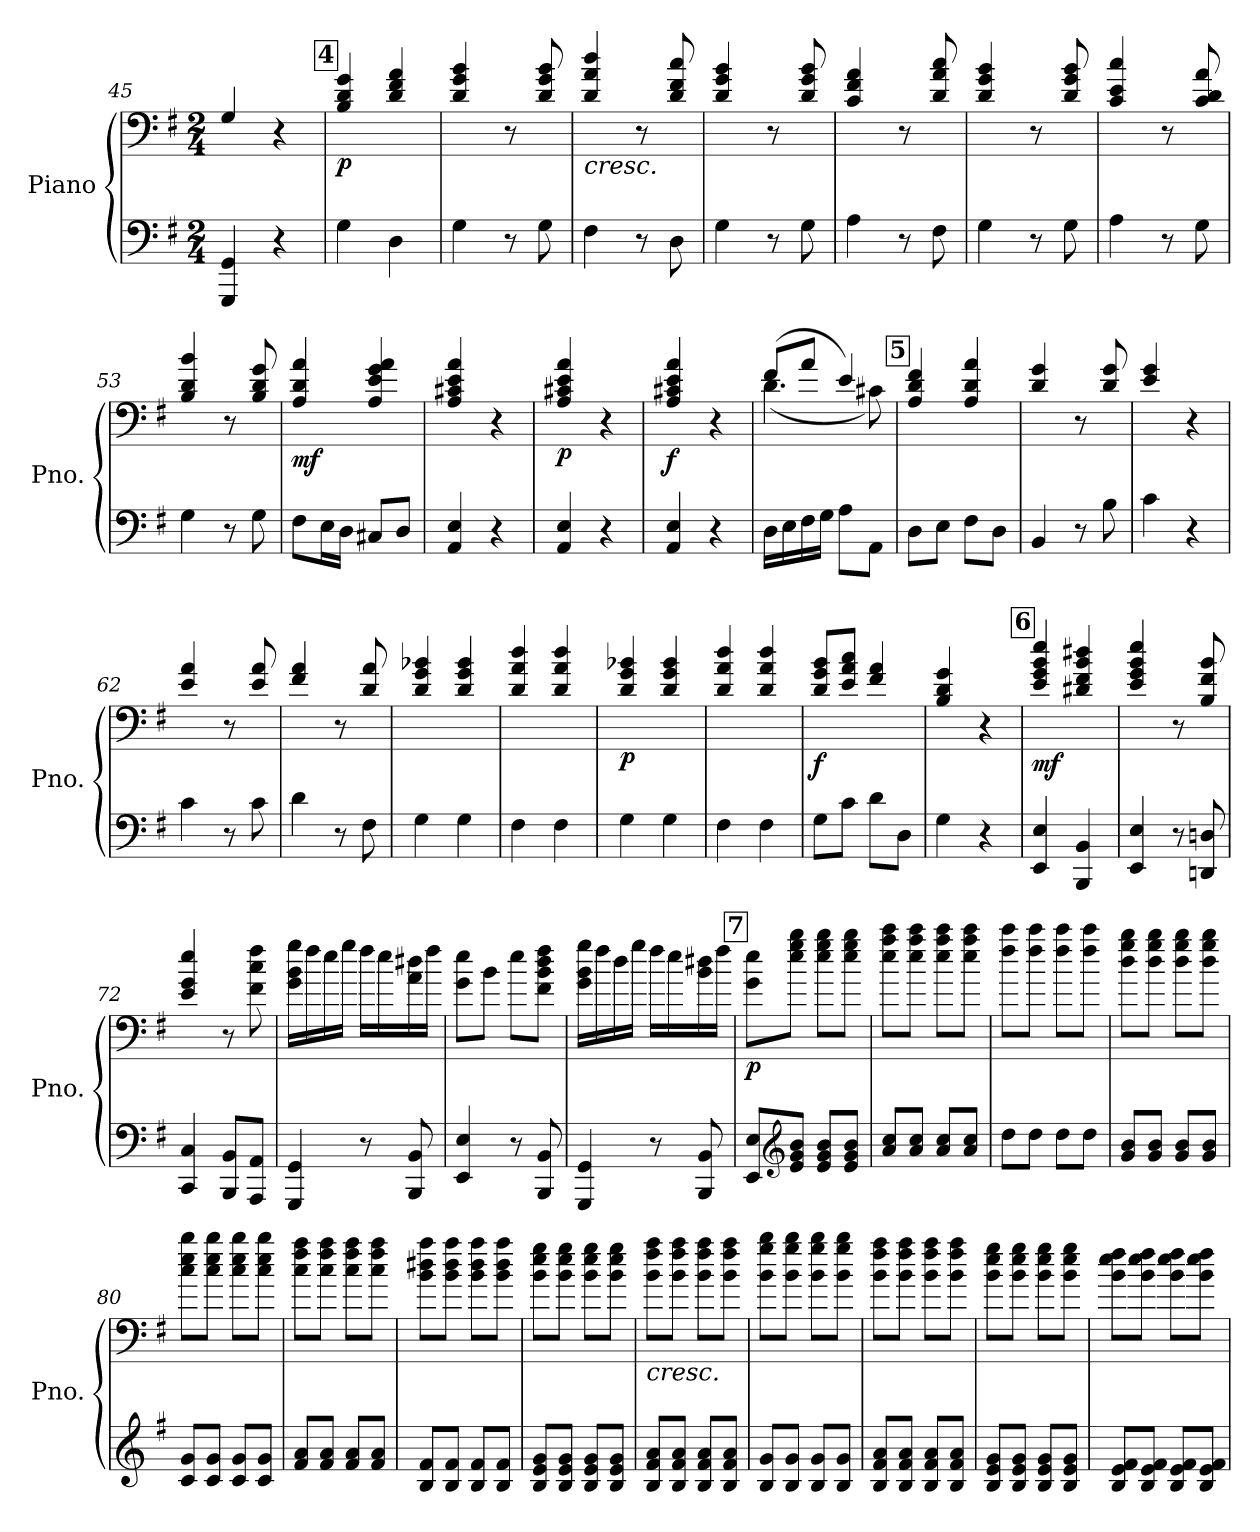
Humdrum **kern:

**kern	**kern	**dynam
*part1	*part1	*part1
*staff2	*staff1	*staff1/2
*I"Piano	*	*
*I'Pno.	*	*
*clefF4	*clefF4	*
*k[f#]	*k[f#]	*
*M2/4	*M2/4	*
=45	=45	=45
4GGG/ 4GG/	4G/	.
4r	4r	.
!!LO:REH:place=s1:a:B:fs=14:t=4
=46	=46	=46
!	!	!LO:DY:b
4G\	4B/ 4d/ 4g/	p
4D\	4d/ 4f#/ 4a/	.
=47	=47	=47
4G\	4d/ 4g/ 4b/	.
8r	8r	.
8G\	8d/ 8g/ 8b/	.
=48	=48	=48
!	!LO:TX:b:i:t=cresc.	!
4F#\	4d/ 4a/ 4dd/	.
8r	8r	.
8D\	8d/ 8f#/ 8cc/	.
!!LO:LB:g=z
=49	=49	=49
4G\	4d/ 4g/ 4b/	.
8r	8r	.
8G\	8d/ 8g/ 8b/	.
=50	=50	=50
4A\	4c/ 4f#/ 4a/	.
8r	8r	.
8F#\	8d/ 8a/ 8cc/	.
=51	=51	=51
4G\	4d/ 4g/ 4b/	.
8r	8r	.
8G\	8d/ 8g/ 8b/	.
=52	=52	=52
4A\	4c/ 4e/ 4cc/	.
8r	8r	.
8G\	8c/ 8d/ 8a/	.
=53	=53	=53
4G\	4B/ 4d/ 4b/	.
8r	8r	.
8G\	8B/ 8d/ 8g/	.
!!LO:LB:g=z
=54	=54	=54
!	!	!LO:DY:b
8F#\L	4A/ 4d/ 4a/	mf
16E\L	.	.
16D\JJ	.	.
8C#X/L	4A/ 4e/ 4g/ 4a/	.
8D/J	.	.
=55	=55	=55
4AA/ 4E/	4A/ 4c#X/ 4e/ 4a/	.
4r	4r	.
=56	=56	=56
!	!	!LO:DY:b
4AA/ 4E/	4A/ 4c#X/ 4e/ 4a/	p
4r	4r	.
=57	=57	=57
!	!	!LO:DY:b
4AA/ 4E/	4A/ 4c#X/ 4e/ 4a/	f
4r	4r	.
=58	=58	=58
*	*^	*
16D\LL	(>8f#/L	(<4.d\	.
16E\	.	.	.
16F#\	8a/J	.	.
16G\JJ	.	.	.
8A\L	4e/)	.	.
8AA\J	.	8c#X\)	.
*	*v	*v	*
!!LO:LB:g=z
!!LO:REH:place=s1:a:B:fs=14:t=5
=59	=59	=59
8D\L	4A/ 4d/ 4f#/	.
8E\J	.	.
8F#\L	4A/ 4d/ 4a/	.
8D\J	.	.
=60	=60	=60
4BB/	4d/ 4g/	.
8r	8r	.
8B\	8d/ 8g/	.
=61	=61	=61
4c\	4e/ 4g/	.
4r	4r	.
=62	=62	=62
4c\	4e/ 4a/	.
8r	8r	.
8c\	8e/ 8a/	.
=63	=63	=63
4d\	4f#/ 4a/	.
8r	8r	.
8F#\	8d/ 8a/	.
=64	=64	=64
4G\	4d/ 4g/ 4b-X/	.
4G\	4d/ 4g/ 4b-/	.
=65	=65	=65
4F#\	4d/ 4a/ 4dd/	.
4F#\	4d/ 4a/ 4dd/	.
!!LO:LB:g=z
=66	=66	=66
!	!	!LO:DY:b
4G\	4d/ 4g/ 4b-X/	p
4G\	4d/ 4g/ 4b-/	.
=67	=67	=67
4F#\	4d/ 4a/ 4dd/	.
4F#\	4d/ 4a/ 4dd/	.
=68	=68	=68
!	!	!LO:DY:b
8G\L	8d/ 8g/ 8b/L	f
8c\J	8e/ 8a/ 8cc/J	.
8d\L	4f#/ 4a/	.
8D\J	.	.
=69	=69	=69
4G\	4B/ 4d/ 4g/	.
4r	4r	.
!!LO:REH:place=s1:a:B:fs=14:t=6
=70	=70	=70
!	!	!LO:DY:b
4EE/ 4E/	4e/ 4g/ 4b/ 4ee/	mf
4BBB/ 4BB/	4d#X/ 4f#/ 4b/ 4dd#X/	.
=71	=71	=71
4EE/ 4E/	4e/ 4g/ 4b/ 4ee/	.
8r	8r	.
8DDn/ 8Dn/	8B/ 8f#/ 8b/	.
=72	=72	=72
4CC/ 4C/	4e/ 4g/ 4ee/	.
8BBB/ 8BB/L	8r	.
8AAA/ 8AA/J	8f#\ 8cc\ 8ff#\	.
!!LO:PB:g=z
=73	=73	=73
4GGG/ 4GG/	16g\ 16b\ 16gg\LL	.
.	16ff#\	.
.	16ee\	.
.	16gg\JJ	.
8r	16ff#\LL	.
.	16ee\	.
8BBB/ 8BB/	16a\ 16dd#X\	.
.	16ff#\JJ	.
=74	=74	=74
4EE/ 4E/	8g\ 8ee\L	.
.	8b\J	.
8r	8ee\L	.
8BBB/ 8BB/	8f#\ 8b\ 8dd\ 8ff#\J	.
=75	=75	=75
4GGG/ 4GG/	16g\ 16b\ 16gg\LL	.
.	16ff#\	.
.	16dd\	.
.	16gg\JJ	.
8r	16ff#\LL	.
.	16ee\	.
8BBB/ 8BB/	16b\ 16dd#X\	.
.	16ff#\JJ	.
!!LO:REH:place=s1:a:B:fs=14:t=7
=76	=76	=76
!	!	!LO:DY:b
8EE/ 8E/L	8g\ 8ee\L	p
*clefG2	*	*
8e/ 8g/ 8b/J	8ee\ 8gg\ 8bb\J	.
8e/ 8g/ 8b/L	8ee\ 8gg\ 8bb\L	.
8e/ 8g/ 8b/J	8ee\ 8gg\ 8bb\J	.
=77	=77	=77
8a/ 8cc/L	8ee\ 8aa\ 8ccc\L	.
8a/ 8cc/J	8ee\ 8aa\ 8ccc\J	.
8a/ 8cc/L	8ee\ 8aa\ 8ccc\L	.
8a/ 8cc/J	8ee\ 8aa\ 8ccc\J	.
=78	=78	=78
8dd\L	8ff#\ 8ccc\L	.
8dd\J	8ff#\ 8ccc\J	.
8dd\L	8ff#\ 8ccc\L	.
8dd\J	8ff#\ 8ccc\J	.
!!LO:LB:g=z
=79	=79	=79
8g/ 8b/L	8dd\ 8gg\ 8bb\L	.
8g/ 8b/J	8dd\ 8gg\ 8bb\J	.
8g/ 8b/L	8dd\ 8gg\ 8bb\L	.
8g/ 8b/J	8dd\ 8gg\ 8bb\J	.
=80	=80	=80
8c/ 8g/L	8cc\ 8ee\ 8bb\L	.
8c/ 8g/J	8cc\ 8ee\ 8bb\J	.
8c/ 8g/L	8cc\ 8ee\ 8bb\L	.
8c/ 8g/J	8cc\ 8ee\ 8bb\J	.
=81	=81	=81
8f#/ 8a/L	8cc\ 8ff#\ 8aa\L	.
8f#/ 8a/J	8cc\ 8ff#\ 8aa\J	.
8f#/ 8a/L	8cc\ 8ff#\ 8aa\L	.
8f#/ 8a/J	8cc\ 8ff#\ 8aa\J	.
=82	=82	=82
8B/ 8f#/L	8b\ 8dd#X\ 8aa\L	.
8B/ 8f#/J	8b\ 8dd#\ 8aa\J	.
8B/ 8f#/L	8b\ 8dd#\ 8aa\L	.
8B/ 8f#/J	8b\ 8dd#\ 8aa\J	.
=83	=83	=83
8B/ 8e/ 8g/L	8b\ 8ee\ 8gg\L	.
8B/ 8e/ 8g/J	8b\ 8ee\ 8gg\J	.
8B/ 8e/ 8g/L	8b\ 8ee\ 8gg\L	.
8B/ 8e/ 8g/J	8b\ 8ee\ 8gg\J	.
=84	=84	=84
!	!LO:TX:b:i:t=cresc.	!
8B/ 8f#/ 8a/L	8b\ 8ff#\ 8aa\L	.
8B/ 8f#/ 8a/J	8b\ 8ff#\ 8aa\J	.
8B/ 8f#/ 8a/L	8b\ 8ff#\ 8aa\L	.
8B/ 8f#/ 8a/J	8b\ 8ff#\ 8aa\J	.
!!LO:LB:g=z
=85	=85	=85
8B/ 8g/L	8b\ 8gg\ 8bb\L	.
8B/ 8g/J	8b\ 8gg\ 8bb\J	.
8B/ 8g/L	8b\ 8gg\ 8bb\L	.
8B/ 8g/J	8b\ 8gg\ 8bb\J	.
=86	=86	=86
8B/ 8f#/ 8a/L	8b\ 8ff#\ 8aa\L	.
8B/ 8f#/ 8a/J	8b\ 8ff#\ 8aa\J	.
8B/ 8f#/ 8a/L	8b\ 8ff#\ 8aa\L	.
8B/ 8f#/ 8a/J	8b\ 8ff#\ 8aa\J	.
=87	=87	=87
8B/ 8e/ 8g/L	8b\ 8ee\ 8gg\L	.
8B/ 8e/ 8g/J	8b\ 8ee\ 8gg\J	.
8B/ 8e/ 8g/L	8b\ 8ee\ 8gg\L	.
8B/ 8e/ 8g/J	8b\ 8ee\ 8gg\J	.
=88	=88	=88
8B/ 8e/ 8f#/L	8b\ 8ee\ 8ff#\L	.
8B/ 8e/ 8f#/J	8b\ 8ee\ 8ff#\J	.
8B/ 8e/ 8f#/L	8b\ 8ee\ 8ff#\L	.
8B/ 8e/ 8f#/J	8b\ 8ee\ 8ff#\J	.
=	=	=
*-	*-	*-
